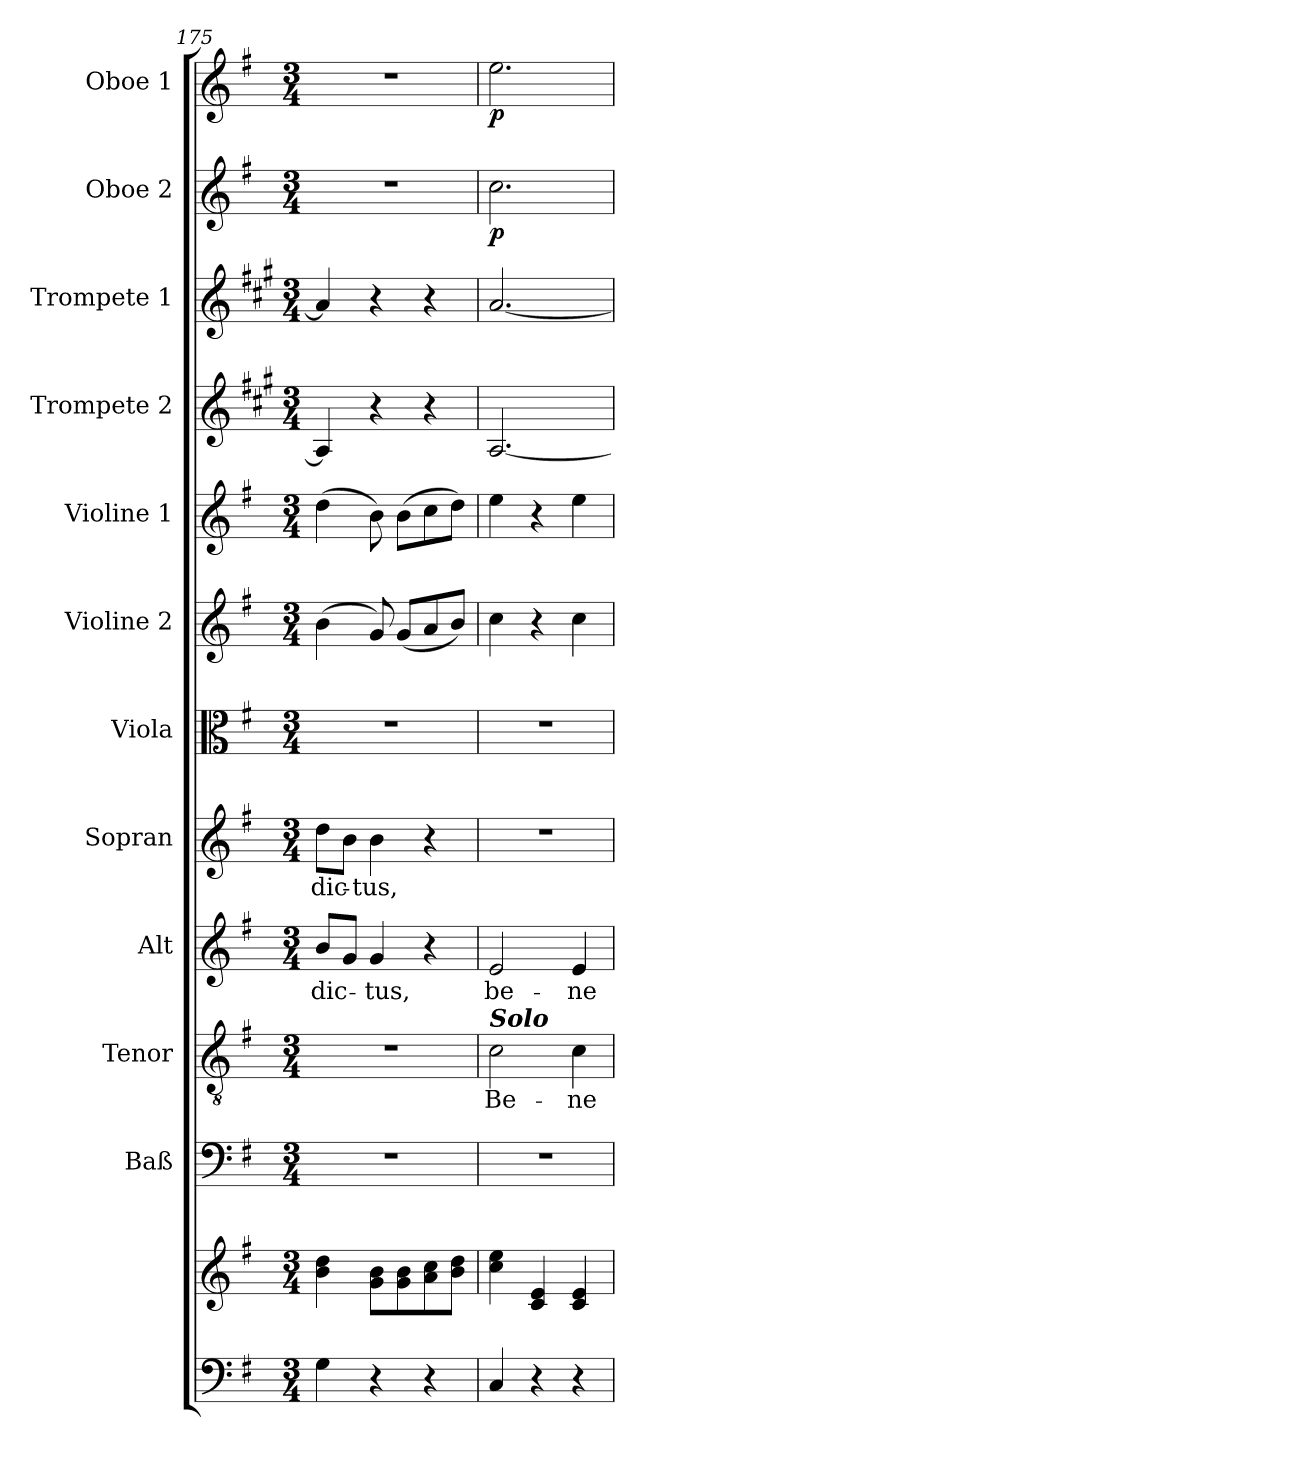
**kern	**kern	**kern	**kern	**text	**kern	**text	**kern	**text	**kern	**kern	**kern	**kern	**kern	**kern	**dynam	**kern	**dynam
*part12	*part12	*part11	*part10	*part10	*part9	*part9	*part8	*part8	*part7	*part6	*part5	*part4	*part3	*part2	*part2	*part1	*part1
*staff13	*staff12	*staff11	*staff10	*staff10	*staff9	*staff9	*staff8	*staff8	*staff7	*staff6	*staff5	*staff4	*staff3	*staff2	*staff2	*staff1	*staff1
*	*	*I"Baß	*I"Tenor	*	*I"Alt	*	*I"Sopran	*	*I"Viola	*I"Violine 2	*I"Violine 1	*I"Trompete 2	*I"Trompete 1	*I"Oboe 2	*	*I"Oboe 1	*
*	*	*I'Baß	*I'Ten	*	*I'Alt	*	*I'Sop	*	*I'Vla.	*I'Vln. 2	*I'Vln. 1	*I'Trp. 2	*I'Trp. 1	*I'Ob. 2	*	*I'Ob. 1	*
*clefF4	*clefG2	*clefF4	*clefGv2	*	*clefG2	*	*clefG2	*	*clefC3	*clefG2	*clefG2	*clefG2	*clefG2	*clefG2	*	*clefG2	*
*	*	*	*	*	*	*	*	*	*	*	*	*ITrd1c2	*ITrd1c2	*	*	*	*
*k[f#]	*k[f#]	*k[f#]	*k[f#]	*	*k[f#]	*	*k[f#]	*	*k[f#]	*k[f#]	*k[f#]	*k[f#]	*k[f#]	*k[f#]	*	*k[f#]	*
*G:	*G:	*G:	*G:	*	*G:	*	*G:	*	*G:	*G:	*G:	*G:	*G:	*G:	*	*G:	*
*M3/4	*M3/4	*M3/4	*M3/4	*	*M3/4	*	*M3/4	*	*M3/4	*M3/4	*M3/4	*M3/4	*M3/4	*M3/4	*	*M3/4	*
=175	=175	=175	=175	=175	=175	=175	=175	=175	=175	=175	=175	=175	=175	=175	=175	=175	=175
!	!	!	!	!	!	!LO:LY:b	!	!LO:LY:b	!	!	!	!	!	!	!	!	!
4G\	4b\ 4dd\	2.r	2.r	.	8b/L	-dic-	8dd\L	-dic-	2.r	(>4b\	(>4dd\	4G/]	4g/]	2.r	.	2.r	.
.	.	.	.	.	8g/J	.	8b\J	.	.	.	.	.	.	.	.	.	.
!	!	!	!	!	!	!LO:LY:b	!	!LO:LY:b	!	!	!	!	!	!	!	!	!
4r	8g\ 8b\L	.	.	.	4g/	-tus,	4b\	-tus,	.	8g/)	8b\)	4r	4r	.	.	.	.
.	8g\ 8b\	.	.	.	.	.	.	.	.	(<8g/L	(>8b\L	.	.	.	.	.	.
4r	8a\ 8cc\	.	.	.	4r	.	4r	.	.	8a/	8cc\	4r	4r	.	.	.	.
.	8b\ 8dd\J	.	.	.	.	.	.	.	.	8b/J)	8dd\J)	.	.	.	.	.	.
!!LO:PB:g=z
=176	=176	=176	=176	=176	=176	=176	=176	=176	=176	=176	=176	=176	=176	=176	=176	=176	=176
!	!	!	!LO:TX:a:Bi:t=Solo	!	!	!	!	!	!	!	!	!	!	!	!	!	!
!	!	!	!	!LO:LY:b	!	!LO:LY:b	!	!	!	!	!	!	!	!	!LO:DY:b	!	!LO:DY:b
4C/	4cc\ 4ee\	2.r	2c\	Be-	2e/	be-	2.r	.	2.r	4cc\	4ee\	[2.G/	[2.g/	2.cc\	p	2.ee\	p
4r	4c/ 4e/	.	.	.	.	.	.	.	.	4r	4r	.	.	.	.	.	.
!	!	!	!	!LO:LY:b	!	!LO:LY:b	!	!	!	!	!	!	!	!	!	!	!
4r	4c/ 4e/	.	4c\	-ne-	4e/	-ne-	.	.	.	4cc\	4ee\	.	.	.	.	.	.
=	=	=	=	=	=	=	=	=	=	=	=	=	=	=	=	=	=
*-	*-	*-	*-	*-	*-	*-	*-	*-	*-	*-	*-	*-	*-	*-	*-	*-	*-
